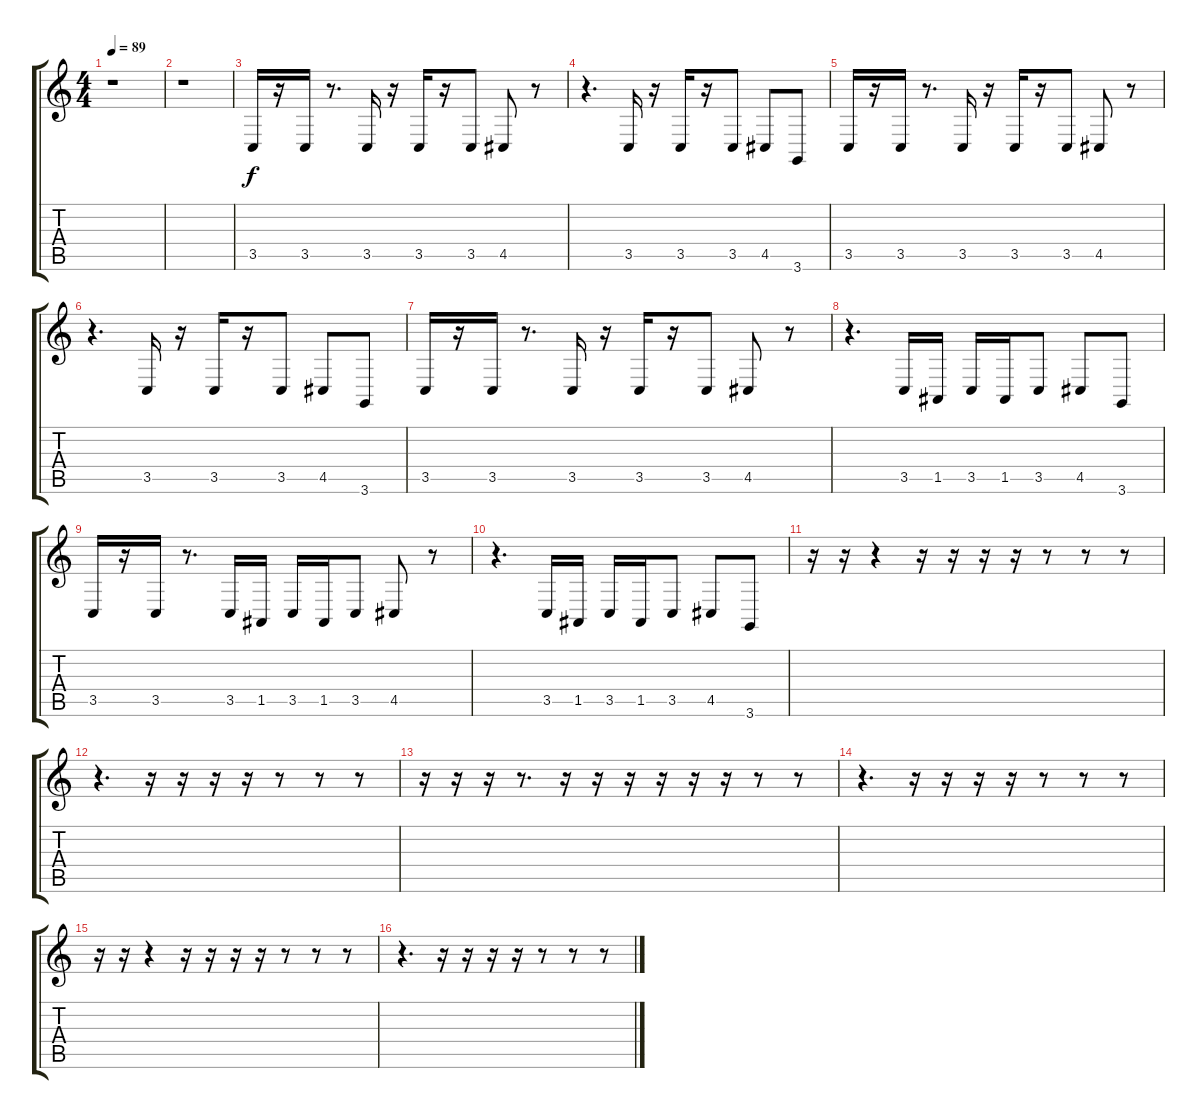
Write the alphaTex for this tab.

\track "" {instrument agogo}
\staff {score tabs}
\tuning (E4 B3 G3 D3 A2 E2) {hide}
\ts (4 4)
\tempo 89
\clef g2
\ks c
r.1{dy f} |
r.1 |
3.5.16 r.16 3.5.16 r.8{d} 3.5.16 r.16 3.5.16 r.16 3.5.8 4.5.8 r.8 |
r.4{d} 3.5.16 r.16 3.5.16 r.16 3.5.8 4.5.8 3.6.8 |
3.5.16 r.16 3.5.16 r.8{d} 3.5.16 r.16 3.5.16 r.16 3.5.8 4.5.8 r.8 |
r.4{d} 3.5.16 r.16 3.5.16 r.16 3.5.8 4.5.8 3.6.8 |
3.5.16 r.16 3.5.16 r.8{d} 3.5.16 r.16 3.5.16 r.16 3.5.8 4.5.8 r.8 |
r.4{d} 3.5.16 1.5.16 3.5.16 1.5.16 3.5.8 4.5.8 3.6.8 |
3.5.16 r.16 3.5.16 r.8{d} 3.5.16 1.5.16 3.5.16 1.5.16 3.5.8 4.5.8 r.8 |
r.4{d} 3.5.16 1.5.16 3.5.16 1.5.16 3.5.8 4.5.8 3.6.8 |
r.16 r.16 r.4 r.16 r.16 r.16 r.16 r.8 r.8 r.8 |
r.4{d} r.16 r.16 r.16 r.16 r.8 r.8 r.8 |
r.16 r.16 r.16 r.8{d} r.16 r.16 r.16 r.16 r.16 r.16 r.8 r.8 |
r.4{d} r.16 r.16 r.16 r.16 r.8 r.8 r.8 |
r.16 r.16 r.4 r.16 r.16 r.16 r.16 r.8 r.8 r.8 |
r.4{d} r.16 r.16 r.16 r.16 r.8 r.8 r.8
